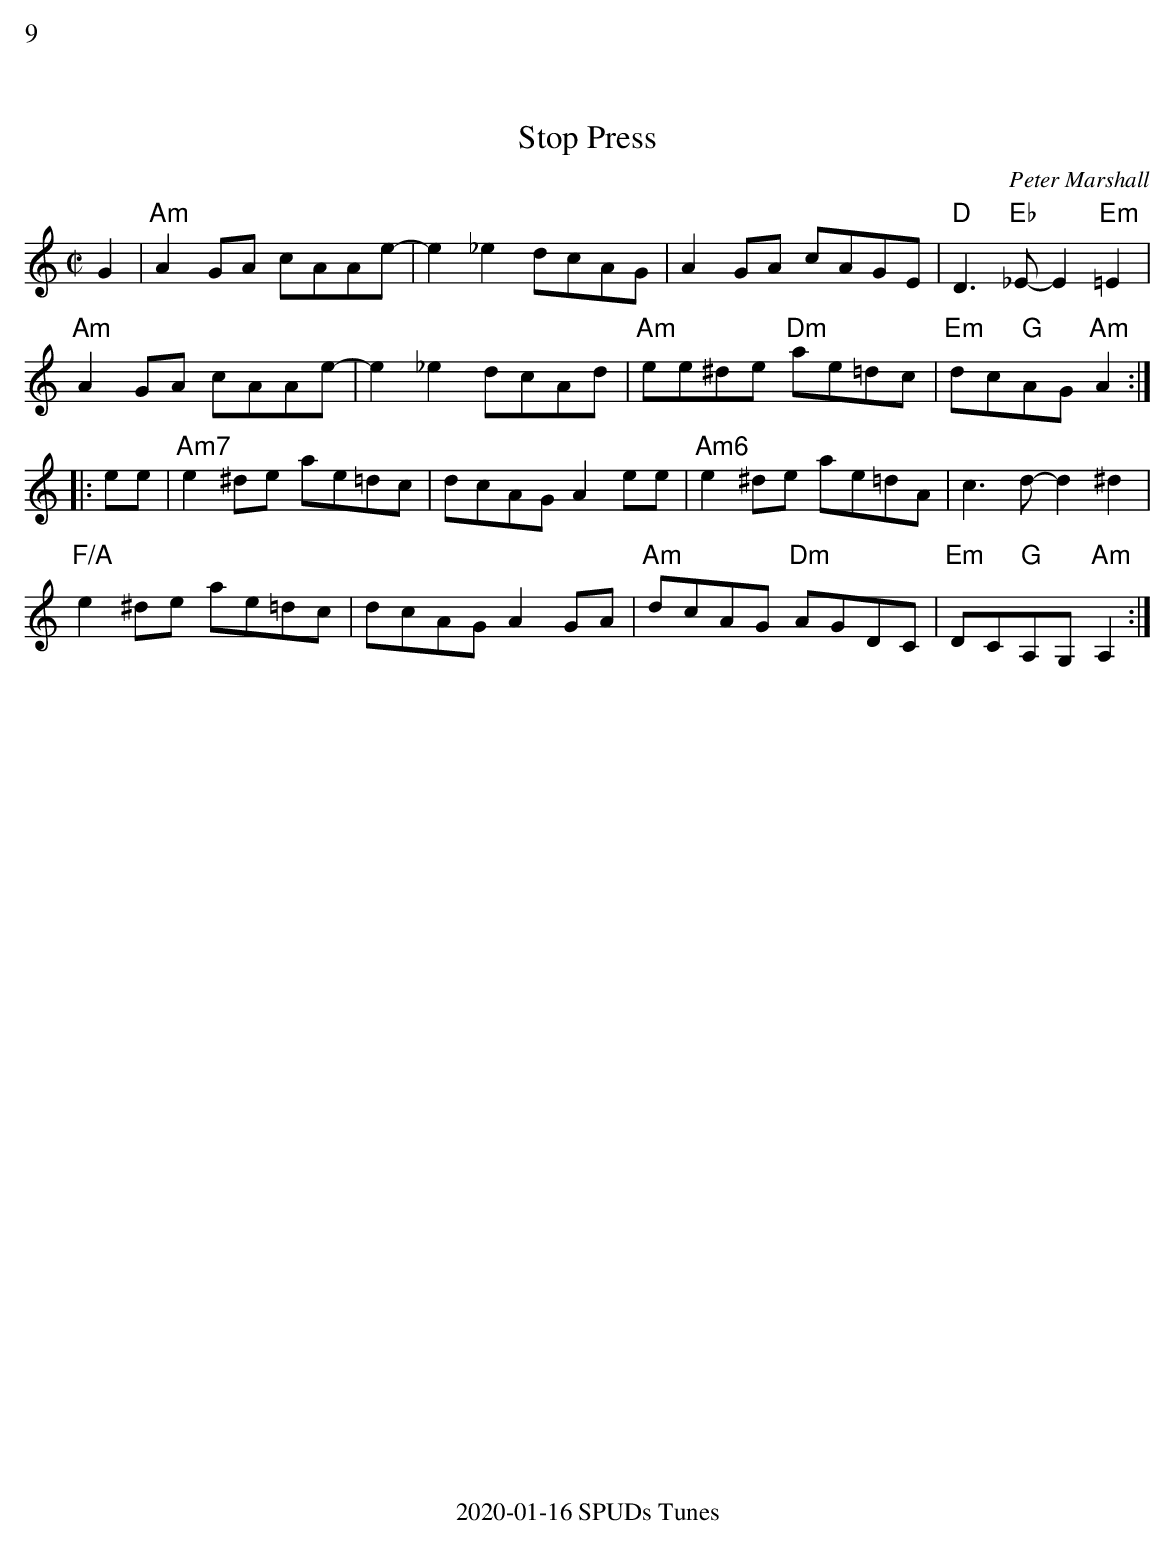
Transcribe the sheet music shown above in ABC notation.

X:1
%%text 9
T:Stop Press
C:Peter Marshall
M:C|
K:Am
G2|"Am"A2 GA cAAe-|e2 _e2 dcAG | A2 GA cAGE | "D" D2>"Eb"_E2-E2 "Em"=E2|
"Am"A2 GA cAAe-|e2 _e2 dcAd |"Am" ee^de "Dm"ae=dc | "Em"dc"G"AG "Am"A2 :|
|:ee | "Am7" e2 ^de ae=dc| dcAG A2 ee |"Am6" e2 ^de ae=dA | c2>d2-d2 ^d2|
"F/A" e2 ^de ae=dc | dcAG A2 GA | "Am"dcAG "Dm"AGDC | "Em"DC"G"A,G, "Am"A,2:|
